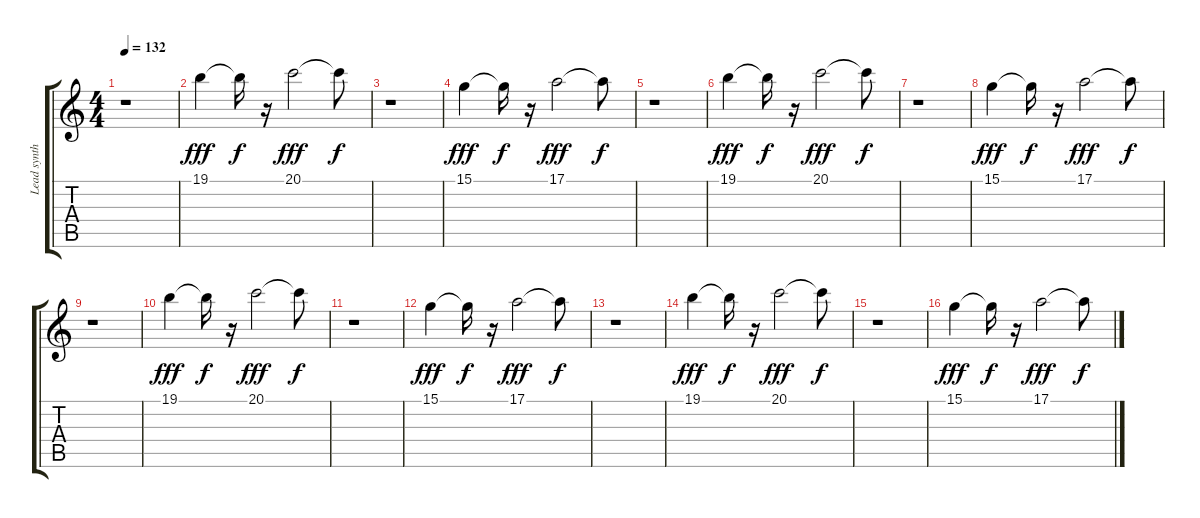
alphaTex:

\track ("Lead synth" "Lead synth") {instrument pad3polysynth}
\staff {score tabs}
\tuning (E4 B3 G3 D3 A2 E2) {hide}
\ts (4 4)
\tempo 132
\clef g2
\ks c
r.1{dy f} |
19.1.4{dy fff} 19.1{t}.16{dy f} r.16 20.1.2{dy fff} 20.1{t}.8{dy f} |
r.1 |
15.1.4{dy fff} 15.1{t}.16{dy f} r.16 17.1.2{dy fff} 17.1{t}.8{dy f} |
r.1 |
19.1.4{dy fff} 19.1{t}.16{dy f} r.16 20.1.2{dy fff} 20.1{t}.8{dy f} |
r.1 |
15.1.4{dy fff} 15.1{t}.16{dy f} r.16 17.1.2{dy fff} 17.1{t}.8{dy f} |
r.1 |
19.1.4{dy fff} 19.1{t}.16{dy f} r.16 20.1.2{dy fff} 20.1{t}.8{dy f} |
r.1 |
15.1.4{dy fff} 15.1{t}.16{dy f} r.16 17.1.2{dy fff} 17.1{t}.8{dy f} |
r.1 |
19.1.4{dy fff} 19.1{t}.16{dy f} r.16 20.1.2{dy fff} 20.1{t}.8{dy f} |
r.1 |
15.1.4{dy fff} 15.1{t}.16{dy f} r.16 17.1.2{dy fff} 17.1{t}.8{dy f}
